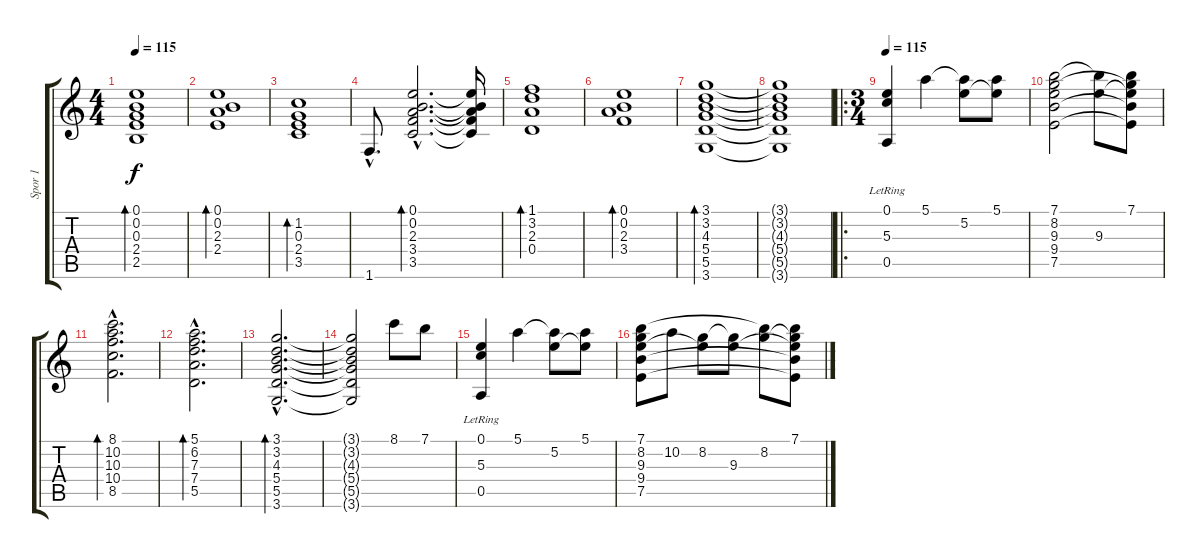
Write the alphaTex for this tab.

\track ("Spor 1" "Spor 1") {instrument acousticguitarsteel}
\staff {score tabs}
\tuning (E4 B3 G3 D3 A2 E2) {hide}
\ts (4 4)
\tempo 115
\tempo 85
\tempo 115
\clef g2
\ks c
(0.1 0.2 0.3 2.4 2.5).1{bd 120 dy f instrument acousticguitarsteel} |
(0.1 0.2 2.3 2.4).1{bd 120} |
(1.2 0.3 2.4 3.5).1{bd 120} |
1.6{hac}.8{d} (0.1{hac} 0.2{hac} 2.3{hac} 3.4{hac} 3.5{hac}).2{d bd 480} (0.1{t} 0.2{t} 2.3{t} 3.4{t} 3.5{t}).16 |
(1.1 3.2 2.3 0.4).1{bd 120} |
(0.1 0.2 2.3 3.4).1{bd 120} |
(3.1 3.2 4.3 5.4 5.5 3.6).1{bd 120} |
(3.1{t} 3.2{t} 4.3{t} 5.4{t} 5.5{t} 3.6{t}).1 |
\ro
\ts (3 4)
\tempo 115
(0.1 5.3{lr} 0.5{lr}).4 5.1.4 (5.1{t} 5.2).8 (5.1 5.2{t}).8 |
(7.1 8.2 9.3 9.4 7.5).2 (7.1{t} 9.3).8 (7.1 8.2{t} 9.3{t} 9.4{t} 7.5{t}).8 |
(8.1{hac} 10.2{hac} 10.3{hac} 10.4{hac} 8.5{hac}).2{d bd 120} |
(5.1{hac} 6.2{hac} 7.3{hac} 7.4{hac} 5.5{hac}).2{d bd 120} |
(3.1{hac} 3.2{hac} 4.3{hac} 5.4{hac} 5.5{hac} 3.6{hac}).2{d bd 120} |
(3.1{t} 3.2{t} 4.3{t} 5.4{t} 5.5{t} 3.6{t}).2 8.1.8 7.1.8 |
(0.1 5.3{lr} 0.5{lr}).4 5.1.4 (5.1{t} 5.2).8 (5.1 5.2{t}).8 |
(7.1 8.2 9.3 9.4 7.5).8 10.2.8 (8.2 9.3{t}).8 (8.2{t} 9.3).8 (7.1{t} 8.2).8 (7.1 8.2{t} 9.3{t} 9.4{t} 7.5{t}).8
